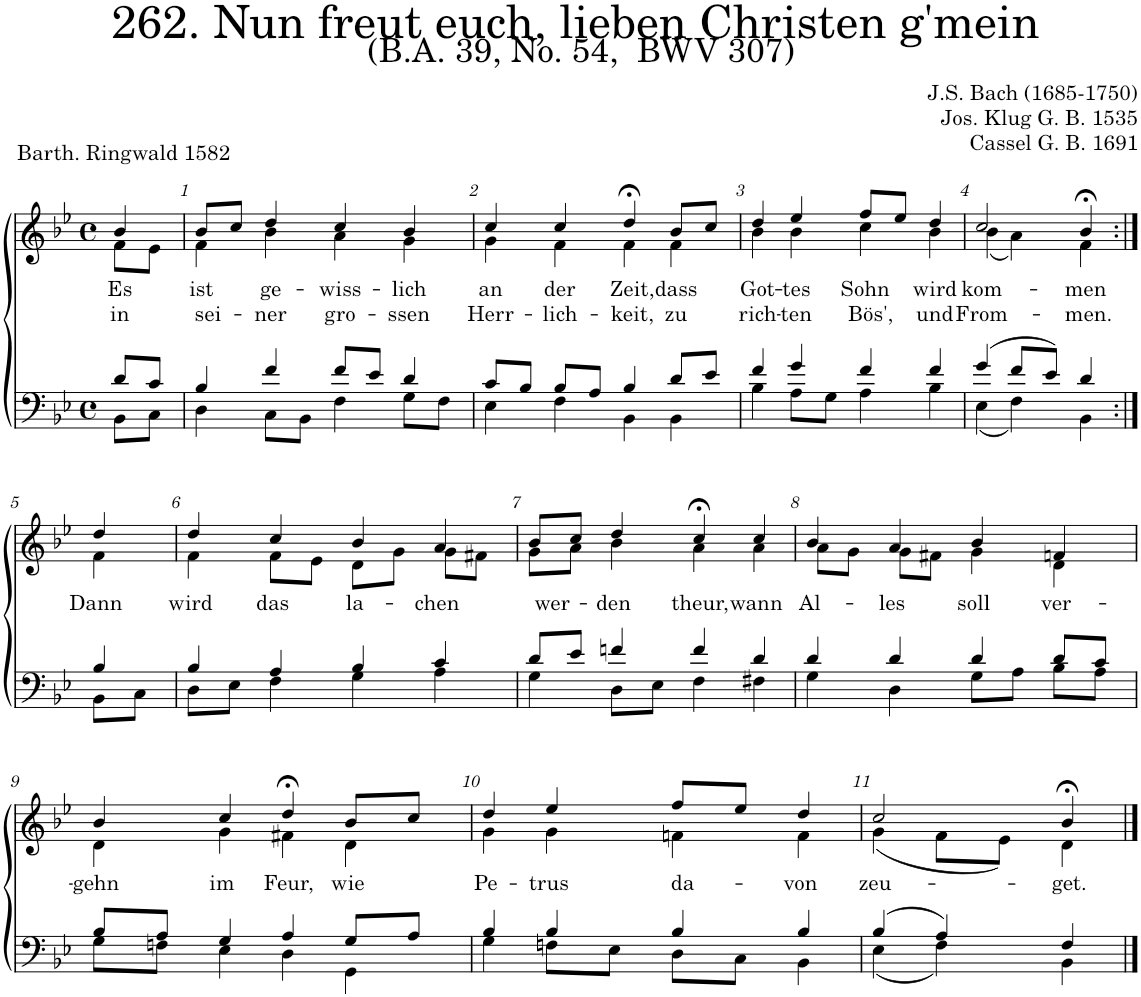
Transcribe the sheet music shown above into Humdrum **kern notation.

**kern	**kern	**text	**text
*part2	*part1	*part1	*part1
*staff2	*staff1	*staff1	*staff1
*I"Tenor/Bass	*I"Soprano/Alto	*	*
*clefF4	*clefG2	*	*
*k[b-e-]	*k[b-e-]	*	*
*M4/4	*M4/4	*	*
*met(c)	*met(c)	*	*
=	=	=	=
*^	*	*	*
!	!	!	!LO:LY:b	!LO:LY:b
*	*	*^	*	*
8d/L	8BB-\L	4b-/	8f\L	Es	in
8c/J	8C\J	.	8e-\J	.	.
=1	=1	=1	=1	=1	=1
!	!	!	!	!LO:LY:b	!LO:LY:b
4B-/	4D\	8b-/L	4f\	ist	sei-
.	.	8cc/J	.	.	.
!	!	!	!	!LO:LY:b	!LO:LY:b
4f/	8C\L	4dd/	4b-\	-ge-	-ner
.	8BB-\J	.	.	.	.
!	!	!	!	!LO:LY:b	!LO:LY:b
8f/L	4F\	4cc;</	4a\	-wiss-	gro-
8e-/J	.	.	.	.	.
!	!	!	!	!LO:LY:b	!LO:LY:b
4d/	8G\L	4b-/	4g\	-lich	-ssen
.	8F\J	.	.	.	.
=2	=2	=2	=2	=2	=2
!	!	!	!	!LO:LY:b	!LO:LY:b
8c/L	4E-\	4cc/	4g\	an	Herr-
8B-/J	.	.	.	.	.
!	!	!	!	!LO:LY:b	!LO:LY:b
8B-/L	4F\	4cc/	4f\	der	-lich-
8A/J	.	.	.	.	.
!	!	!	!	!LO:LY:b	!LO:LY:b
4B-/	4BB-\	4dd;<,/	4f\	Zeit,	-keit,
!	!	!	!	!LO:LY:b	!LO:LY:b
8d/L	4BB-\	8b-/L	4f\	dass	zu
8e-/J	.	8cc/J	.	.	.
=3	=3	=3	=3	=3	=3
!	!	!	!	!LO:LY:b	!LO:LY:b
4f/	4B-\	4dd/	4b-\	Got-	rich-
!	!	!	!	!LO:LY:b	!LO:LY:b
4g/	8A\L	4ee-/	4b-\	-tes	-ten
.	8G\J	.	.	.	.
!	!	!	!	!LO:LY:b	!LO:LY:b
4f/	4A\	8ff/L	4cc\	Sohn	Bös',
.	.	8ee-/J	.	.	.
!	!	!	!	!LO:LY:b	!LO:LY:b
4f/	4B-\	4dd/	4b-\	wird	und
=4	=4	=4	=4	=4	=4
!	!	!	!	!LO:LY:b	!LO:LY:b
(4g/	(4E-\	2cc;</	(4b-\	kom-	From-
8f/L	4F\)	.	4a\)	.	.
8e-/J)	.	.	.	.	.
!	!	!	!	!LO:LY:b	!LO:LY:b
4d/	4BB-\	4b-;<,/	4f\	-men	-men.
!!LO:LB:g=z	!!
=5:|!	=5:|!	=5:|!	=5:|!	=5:|!	=5:|!
!	!	!	!	!LO:LY:b	!
4B-/	8BB-\L	4dd/	4f\	Dann	.
.	8C\J	.	.	.	.
=6	=6	=6	=6	=6	=6
!	!	!	!	!LO:LY:b	!
4B-/	8D\L	4dd/	4f\	wird	.
.	8E-\J	.	.	.	.
!	!	!	!	!LO:LY:b	!
4A/	4F\	4cc/	8f\L	das	.
.	.	.	8e-\J	.	.
!	!	!	!	!LO:LY:b	!
4B-/	4G\	4b-/	8d\L	la-	.
.	.	.	8g\J	.	.
!	!	!	!	!LO:LY:b	!
4c/	4A\	4a/	8g\L	-chen	.
.	.	.	8f#X\J	.	.
=7	=7	=7	=7	=7	=7
!	!	!	!	!LO:LY:b	!
8d/L	4G\	8b-/L	8g\L	wer-	.
8e-/J	.	8cc/J	8a\J	.	.
!	!	!	!	!LO:LY:b	!
4fn/	8D\L	4dd/	4b-\	-den	.
.	8E-\J	.	.	.	.
!	!	!	!	!LO:LY:b	!
4f/	4F\	4cc;<,/	4a\	theur,	.
!	!	!	!	!LO:LY:b	!
4d/	4F#X\	4cc/	4a\	wann	.
=8	=8	=8	=8	=8	=8
!	!	!	!	!LO:LY:b	!
4d/	4G\	4b-/	8a\L	Al-	.
.	.	.	8g\J	.	.
!	!	!	!	!LO:LY:b	!
4d/	4D\	4a/	8g\L	-les	.
.	.	.	8f#X\J	.	.
!	!	!	!	!LO:LY:b	!
4d/	8G\L	4b-/	4g\	soll	.
.	8A\J	.	.	.	.
!	!	!	!	!LO:LY:b	!
8d/L	8B-\L	4fn/	4d\	ver-	.
8c/J	8A\J	.	.	.	.
!!LO:LB:g=z	!!
=9	=9	=9	=9	=9	=9
!	!	!	!	!LO:LY:b	!
8B-/L	8G\L	4b-/	4d\	-gehn	.
8A/J	8Fn\J	.	.	.	.
!	!	!	!	!LO:LY:b	!
4G/	4E-\	4cc/	4g\	im	.
!	!	!	!	!LO:LY:b	!
4A/	4D\	4dd;<,/	4f#X\	Feur,	.
!	!	!	!	!LO:LY:b	!
8G/L	4GG\	8b-/L	4d\	wie	.
8A/J	.	8cc/J	.	.	.
=10	=10	=10	=10	=10	=10
!	!	!	!	!LO:LY:b	!
4B-/	4G\	4dd/	4g\	Pe-	.
!	!	!	!	!LO:LY:b	!
4B-/	8Fn\L	4ee-/	4g\	-trus	.
.	8E-\J	.	.	.	.
!	!	!	!	!LO:LY:b	!
4B-/	8D\L	8ff/L	4fn\	da-	.
.	8C\J	8ee-/J	.	.	.
!	!	!	!	!LO:LY:b	!
4B-/	4BB-\	4dd/	4f\	-von	.
=11	=11	=11	=11	=11	=11
!	!	!	!	!LO:LY:b	!
(4B-/	(4E-\	2cc;</	(4g\	zeu-	.
4A/)	4F\)	.	8f\L	.	.
.	.	.	8e-\J)	.	.
!	!	!	!	!LO:LY:b	!
4F/	4BB-\	4b-;</	4d\	-get.	.
*v	*v	*	*	*	*
*	*v	*v	*	*
==	==	==	==
*-	*-	*-	*-
